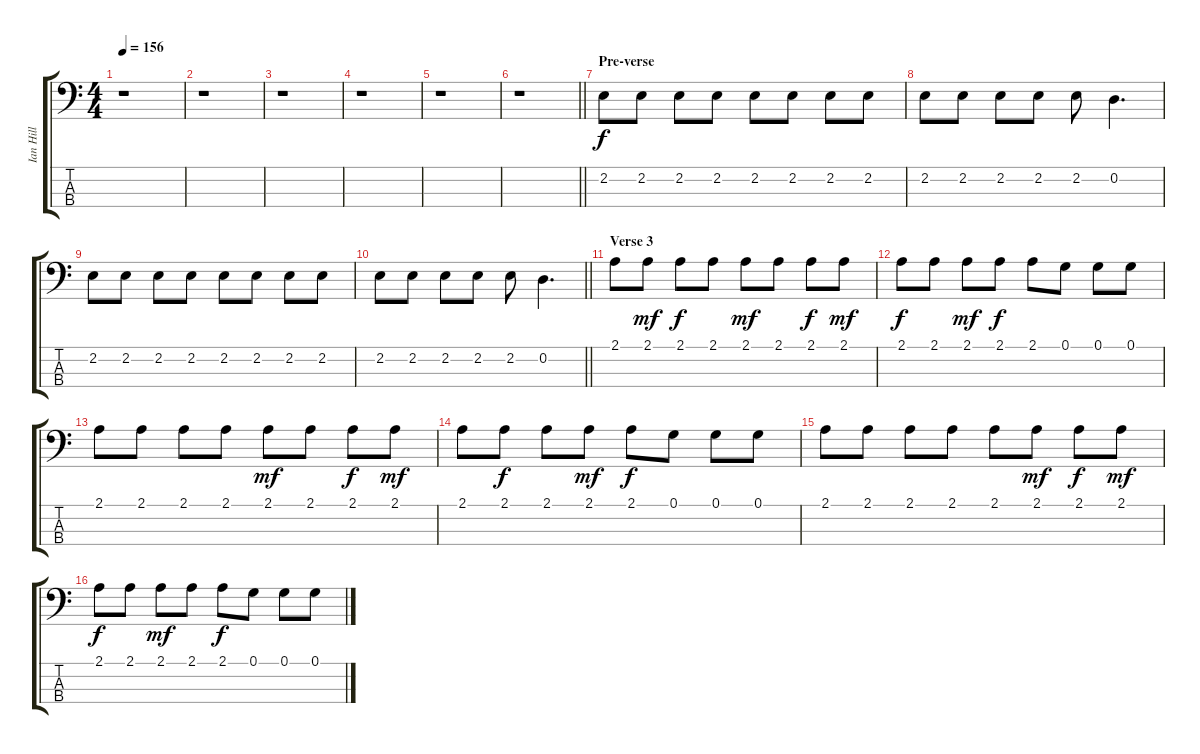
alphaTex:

\track ("Ian Hill" "Ian Hill") {instrument electricbassfinger}
\staff {score tabs}
\tuning (G2 D2 A1 E1) {hide}
\ts (4 4)
\tempo 156
\clef f4
\ks c
r.1{dy f} |
r.1 |
r.1 |
r.1 |
r.1 |
\barLineRight lightlight
r.1 |
\section ("" "Pre-verse")
2.2.8 2.2.8 2.2.8 2.2.8 2.2.8 2.2.8 2.2.8 2.2.8 |
2.2.8 2.2.8 2.2.8 2.2.8 2.2.8 0.2.4{d} |
2.2.8 2.2.8 2.2.8 2.2.8 2.2.8 2.2.8 2.2.8 2.2.8 |
\barLineRight lightlight
2.2.8 2.2.8 2.2.8 2.2.8 2.2.8 0.2.4{d} |
\section ("" "Verse 3")
2.1.8 2.1.8{dy mf} 2.1.8{dy f} 2.1.8 2.1.8{dy mf} 2.1.8 2.1.8{dy f} 2.1.8{dy mf} |
2.1.8{dy f} 2.1.8 2.1.8{dy mf} 2.1.8{dy f} 2.1.8 0.1.8 0.1.8 0.1.8 |
2.1.8 2.1.8 2.1.8 2.1.8 2.1.8{dy mf} 2.1.8 2.1.8{dy f} 2.1.8{dy mf} |
2.1.8 2.1.8{dy f} 2.1.8 2.1.8{dy mf} 2.1.8{dy f} 0.1.8 0.1.8 0.1.8 |
2.1.8 2.1.8 2.1.8 2.1.8 2.1.8 2.1.8{dy mf} 2.1.8{dy f} 2.1.8{dy mf} |
2.1.8{dy f} 2.1.8 2.1.8{dy mf} 2.1.8 2.1.8{dy f} 0.1.8 0.1.8 0.1.8
